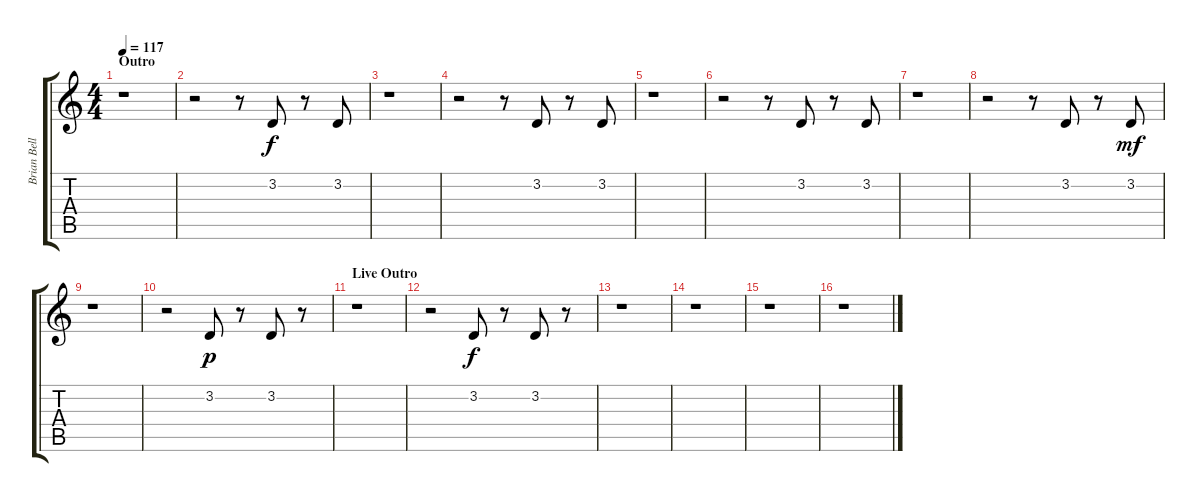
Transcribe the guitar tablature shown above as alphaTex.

\track ("Brian Bell - Backup Vocals" "Brian Bell") {instrument clarinet}
\staff {score tabs}
\tuning (E4 B3 G3 D3 A2 E2) {hide}
\ts (4 4)
\section ("" "Outro")
\tempo 117
\clef g2
\ks c
r.1{dy f} |
r.2 r.8 3.2.8 r.8 3.2.8 |
r.1 |
r.2 r.8 3.2.8 r.8 3.2.8 |
r.1 |
r.2 r.8 3.2.8 r.8 3.2.8 |
r.1 |
r.2 r.8 3.2.8 r.8 3.2.8{dy mf} |
r.1 |
r.2 3.2.8{dy p} r.8 3.2.8 r.8 |
\section ("" "Live Outro")
r.1 |
r.2 3.2.8{dy f} r.8 3.2.8 r.8 |
r.1 |
r.1 |
r.1 |
r.1
